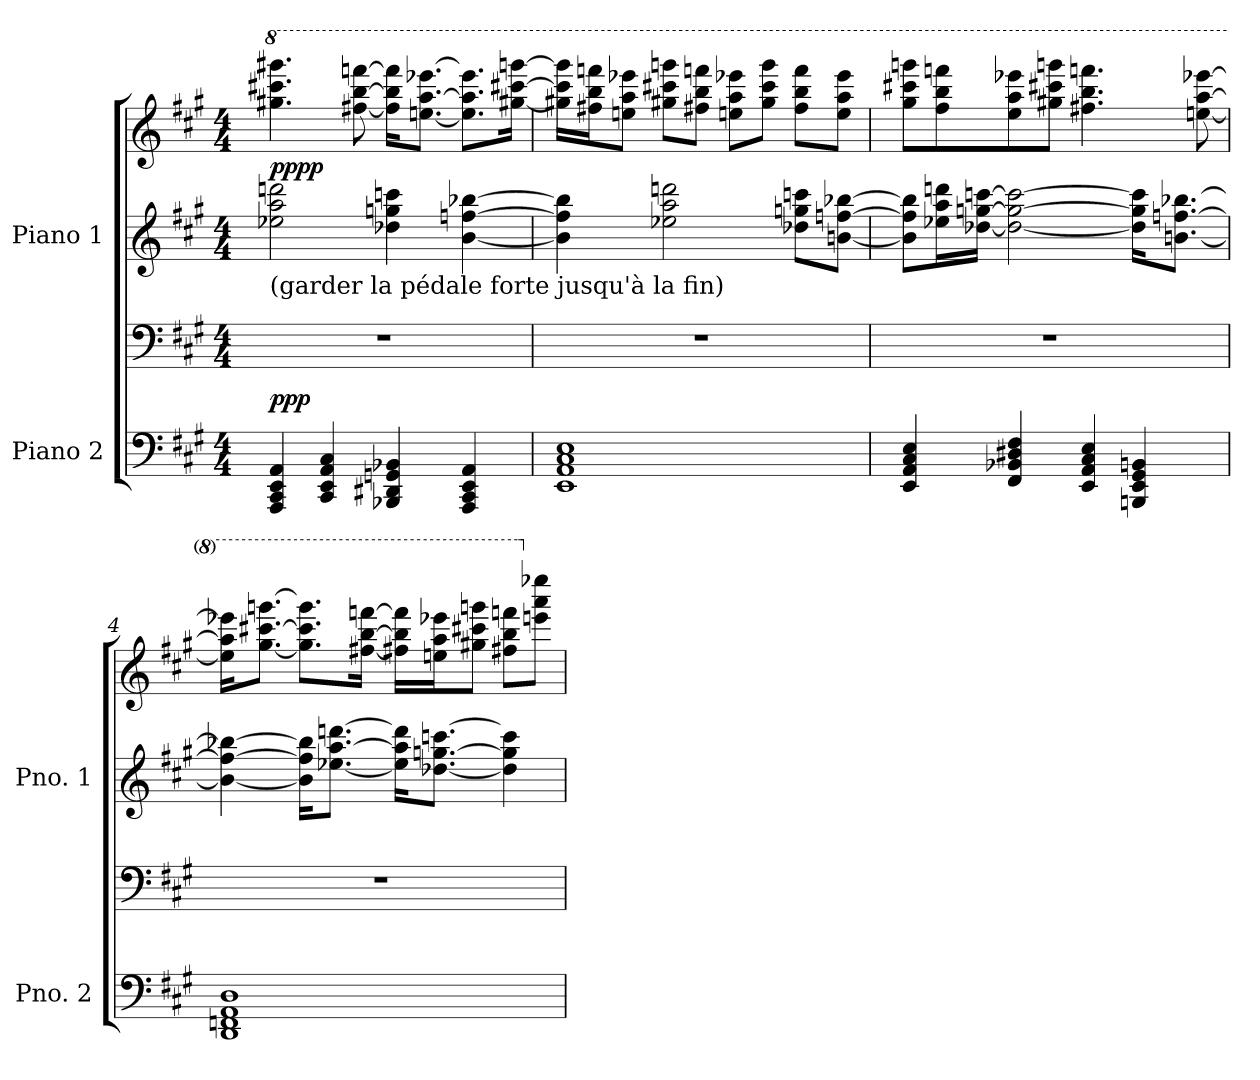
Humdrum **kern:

**kern	**kern	**dynam	**kern	**kern	**dynam
*part2	*part2	*part2	*part1	*part1	*part1
*staff4	*staff3	*staff3/4	*staff2	*staff1	*staff1/2
*I"Piano 2	*	*	*I"Piano 1	*	*
*I'Pno. 2	*	*	*I'Pno. 1	*	*
!!LO:PB:g=z
*clefF4	*clefF4	*	*clefG2	*clefG2	*
*k[f#c#g#]	*k[f#c#g#]	*	*k[f#c#g#]	*k[f#c#g#]	*
*A:	*A:	*	*A:	*A:	*
*M4/4	*M4/4	*	*M4/4	*M4/4	*
*MM60	*MM60	*	*MM60	*MM60	*
*8ba	*	*	*	*	*
*	*	*	*	*8va	*
=1	=1	=1	=1	=1	=1
!	!	!	!LO:TX:b:t=(garder la pédale forte jusqu'à la fin)	!	!
4AAAAi/ 4CCC#i 4EEEi 4AAAi	1r	ppp	2ee-Xi\ 2aai 2dddni	4.ggg#Xi\ 4.cccc#Xi 4.gggg#Xi	pppp
4CCC#i/ 4EEEi 4AAAi 4CC#i	.	.	.	.	.
.	.	.	.	[<8fff#Xi\ [>8bbbi [>8ffffni	.
4BBBB-Xi/ 4DDD#Xi 4GGGni 4BBB-Xi	.	.	4dd-Xi\ 4ggni 4cccni	16fff#i\] 16bbbi] 16ffffi]KL	.
.	.	.	.	[<8.eeeni\ [>8.aaai [>8.eeee-XiJ	.
4AAAAi/ 4CCC#i 4EEEi 4AAAi	.	.	[<4bi\ [>4ffni [>4bb-Xi	8.eeeni\] 8.aaai] 8.eeee-i]L	.
.	.	.	.	[<16ggg#Xi\ [>16cccc#Xi [>16ggggniJk	.
=2	=2	=2	=2	=2	=2
1EEEi 1AAAi 1CC#i 1EEi	1r	.	4bi\] 4ffi] 4bb-i]	16ggg#Xi\] 16cccc#i] 16ggggi]LL	.
.	.	.	.	16fff#Xi\ 16bbbi 16ffffniJ	.
.	.	.	.	8eeeni\ 8aaai 8eeee-XiJ	.
.	.	.	2ee-Xi\ 2aai 2dddni	8ggg#Xi\ 8cccc#Xi 8ggggniL	.
.	.	.	.	8fff#Xi\ 8bbbi 8ffffniJ	.
.	.	.	.	8eeeni\ 8aaai 8eeee-XiL	.
.	.	.	.	8ggg#i\ 8cccc#i 8ggggiJ	.
.	.	.	8dd-Xi\ 8ggni 8cccniL	8fff#i\ 8bbbi 8ffffiL	.
.	.	.	[<8bni\ [>8ffni [>8bb-XiJ	8eeei\ 8aaai 8eeee-iJ	.
!!LO:LB:g=z
=3	=3	=3	=3	=3	=3
4EEEi/ 4AAAi 4CC#i 4EEi	1r	.	8bi\] 8ffi] 8bb-i]L	8ggg#i\ 8cccc#Xi 8ggggniL	.
.	.	.	16ee-Xi\ 16aai 16dddniL	8fff#i\ 8bbbi 8ffffni	.
.	.	.	[<16dd-Xi\ [>16ggni [>16cccniJJ	.	.
4FFF#i/ 4BBB-Xi 4DD#Xi 4FF#i	.	.	2dd-i\_< 2ggi_> 2ccci_>	8eeei\ 8aaai 8eeee-Xi	.
.	.	.	.	8ggg#Xi\ 8cccc#Xi 8ggggniJ	.
4EEEi/ 4AAAi 4CC#i 4EEi	.	.	.	4.fff#Xi\ 4.bbbi 4.ffffni	.
4BBBBni/ 4EEEi 4GGG#i 4BBBni	.	.	16dd-i\] 16ggi] 16ccci]KL	.	.
.	.	.	[<8.bni\ [>8.ffni [>8.bb-XiJ	.	.
.	.	.	.	[<8eeeni\ [>8aaai [>8eeee-Xi	.
=4	=4	=4	=4	=4	=4
*	*X8ba	*	*	*	*
1DDDi 1FFFni 1AAAi 1DDi	1r	.	4bni\_< 4ffni_> 4bb-Xi_>	16eeeni\] 16aaai] 16eeee-Xi]KL	.
.	.	.	.	[<8.ggg#i\ [>8.cccc#Xi [>8.ggggniJ	.
.	.	.	16bi\] 16ffi] 16bb-i]KL	8.ggg#i\] 8.cccc#i] 8.ggggi]L	.
.	.	.	[<8.ee-Xi\ [>8.aai [>8.dddniJ	.	.
.	.	.	.	[<16fff#Xi\ [>16bbbi [>16ffffniJk	.
.	.	.	16ee-i\] 16aai] 16dddi]KL	16fff#Xi\] 16bbbi] 16ffffi]LL	.
.	.	.	[<8.dd-Xi\ [>8.ggni [>8.cccniJ	16eeeni\ 16aaai 16eeee-XiJ	.
.	.	.	.	8ggg#Xi\ 8cccc#Xi 8ggggniJ	.
.	.	.	4dd-i\] 4ggi] 4ccci]	8fff#Xi\ 8bbbi 8ffffniL	.
*	*	*	*	*X8va	*
.	.	.	.	8eeeni\ 8aaai 8eeee-XiJ	.
=	=	=	=	=	=
*-	*-	*-	*-	*-	*-
